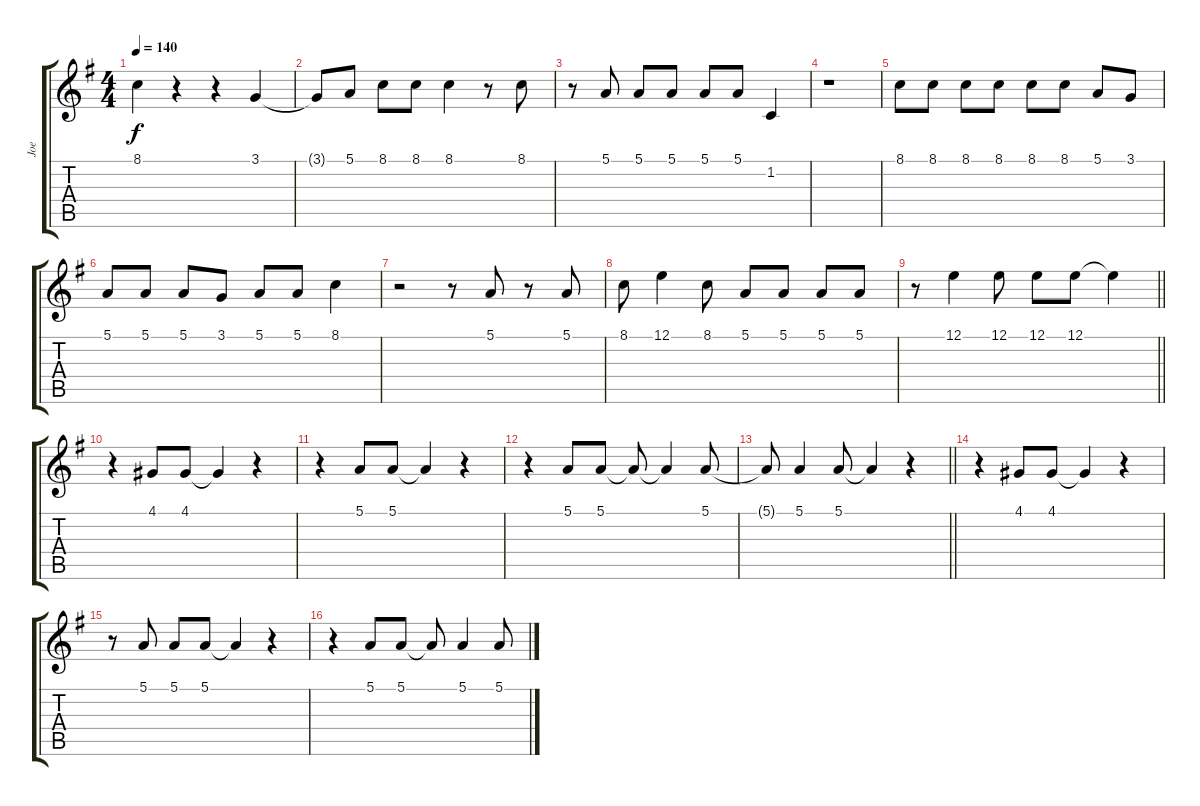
\track ("Joe" "Joe") {instrument lead1square}
\staff {score tabs}
\tuning (E4 B3 G3 D3 A2 E2) {hide}
\ts (4 4)
\tempo 140
\clef g2
\ks g
8.1{t}.4{dy f} r.4 r.4 3.1.4 |
3.1{t}.8 5.1.8 8.1.8 8.1.8 8.1.4 r.8 8.1.8 |
r.8 5.1.8 5.1.8 5.1.8 5.1.8 5.1.8 1.2.4 |
r.1 |
8.1.8 8.1.8 8.1.8 8.1.8 8.1.8 8.1.8 5.1.8 3.1.8 |
5.1.8 5.1.8 5.1.8 3.1.8 5.1.8 5.1.8 8.1.4 |
r.2 r.8 5.1.8 r.8 5.1.8 |
8.1.8 12.1.4 8.1.8 5.1.8 5.1.8 5.1.8 5.1.8 |
\barLineRight lightlight
r.8 12.1.4 12.1.8 12.1.8 12.1.8 12.1{t}.4 |
r.4 4.1.8 4.1.8 4.1{t}.4 r.4 |
r.4 5.1.8 5.1.8 5.1{t}.4 r.4 |
r.4 5.1.8 5.1.8 5.1{t}.8 5.1{t}.4 5.1.8 |
\barLineRight lightlight
5.1{t}.8 5.1.4 5.1.8 5.1{t}.4 r.4 |
r.4 4.1.8 4.1.8 4.1{t}.4 r.4 |
r.8 5.1.8 5.1.8 5.1.8 5.1{t}.4 r.4 |
r.4 5.1.8 5.1.8 5.1{t}.8 5.1.4 5.1.8
